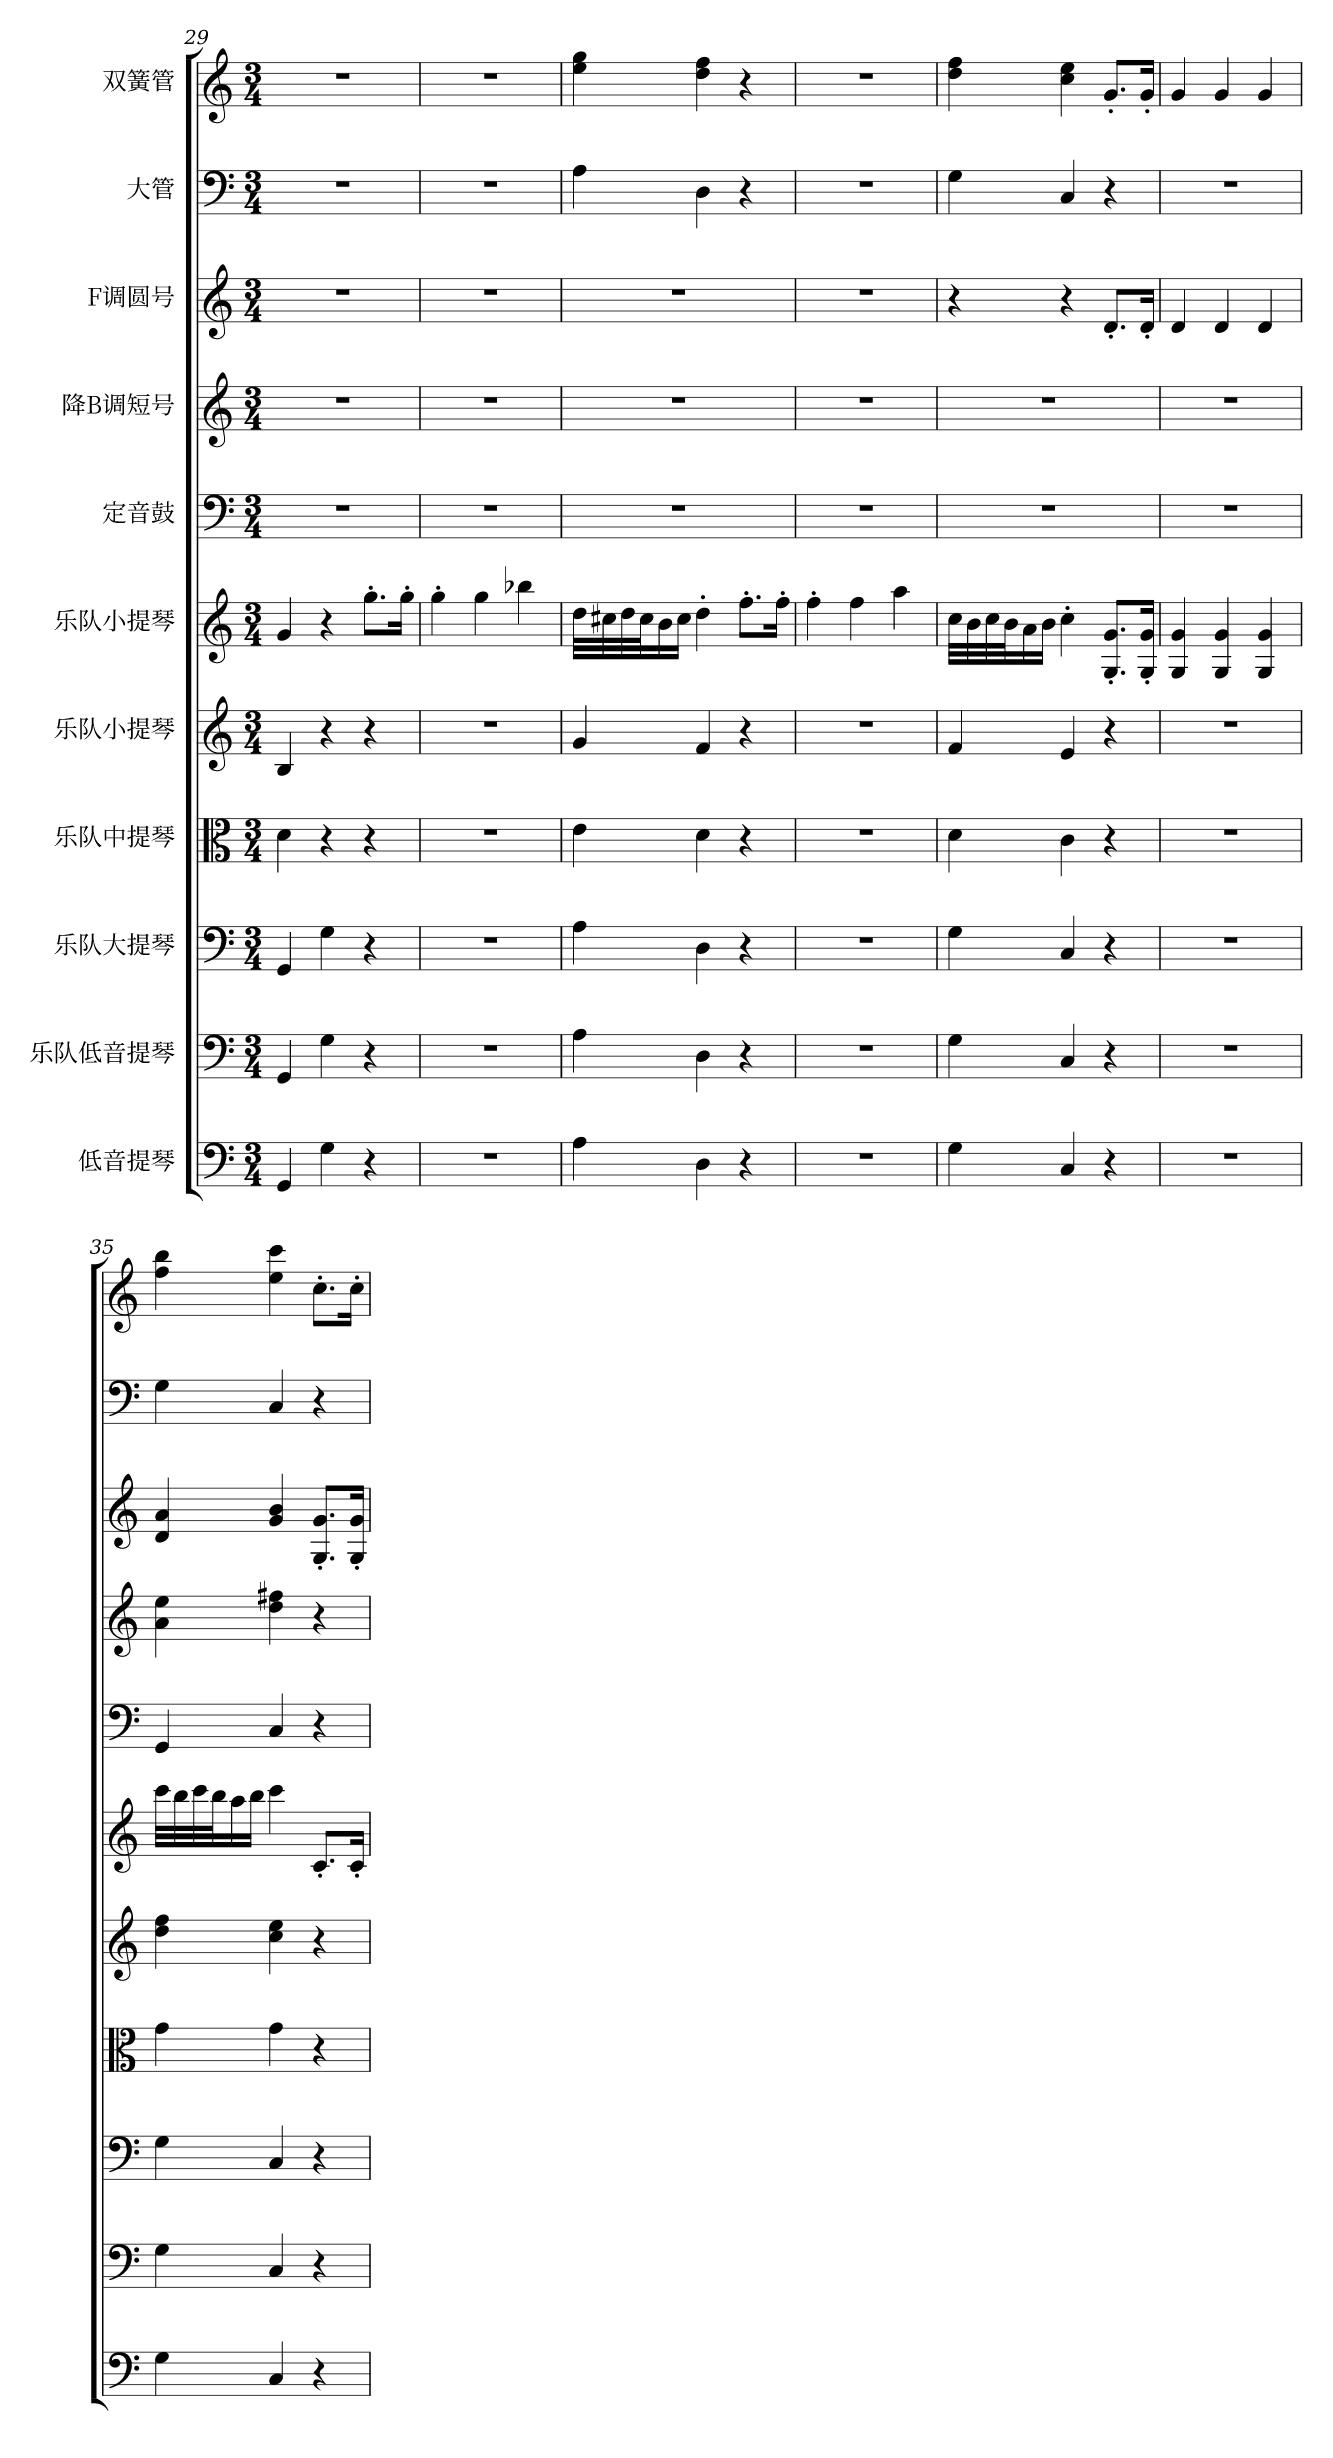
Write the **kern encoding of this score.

**kern	**kern	**kern	**kern	**kern	**kern	**kern	**kern	**kern	**kern	**kern
*part11	*part10	*part9	*part8	*part7	*part6	*part5	*part4	*part3	*part2	*part1
*staff11	*staff10	*staff9	*staff8	*staff7	*staff6	*staff5	*staff4	*staff3	*staff2	*staff1
*I"低音提琴	*I"乐队低音提琴	*I"乐队大提琴	*I"乐队中提琴	*I"乐队小提琴	*I"乐队小提琴	*I"定音鼓	*I"降B调短号	*I"F调圆号	*I"大管	*I"双簧管
*clefF4	*clefF4	*clefF4	*clefC3	*clefG2	*clefG2	*clefF4	*clefG2	*clefG2	*clefF4	*clefG2
*ITrd7c12	*ITrd7c12	*	*	*	*	*	*ITrd1c2	*ITrd4c7	*	*
*k[]	*k[]	*k[]	*k[]	*k[]	*k[]	*k[]	*k[b-e-]	*k[b-]	*k[]	*k[]
*M3/4	*M3/4	*M3/4	*M3/4	*M3/4	*M3/4	*M3/4	*M3/4	*M3/4	*M3/4	*M3/4
*MM128	*MM128	*MM128	*MM128	*MM128	*MM128	*MM128	*MM128	*MM128	*MM128	*MM128
=29	=29	=29	=29	=29	=29	=29	=29	=29	=29	=29
4GGG/	4GGG/	4GG/	4d\	4B/	4g/	2.r	2.r	2.r	2.r	2.r
4GG\	4GG\	4G\	4r	4r	4r	.	.	.	.	.
4r	4r	4r	4r	4r	8.gg'\L	.	.	.	.	.
.	.	.	.	.	16gg'\Jk	.	.	.	.	.
=30	=30	=30	=30	=30	=30	=30	=30	=30	=30	=30
*	*	*	*	*	*	*	*	*	*	*MM132
2.r	2.r	2.r	2.r	2.r	4gg'\	2.r	2.r	2.r	2.r	2.r
.	.	.	.	.	4gg\	.	.	.	.	.
.	.	.	.	.	4bb-X\	.	.	.	.	.
=31	=31	=31	=31	=31	=31	=31	=31	=31	=31	=31
4AA\	4AA\	4A\	4e\	4g/	32dd\LLL	2.r	2.r	2.r	4A\	4ee\ 4gg\
.	.	.	.	.	32cc#X\	.	.	.	.	.
.	.	.	.	.	32dd\	.	.	.	.	.
.	.	.	.	.	32cc#\J	.	.	.	.	.
.	.	.	.	.	16b\	.	.	.	.	.
.	.	.	.	.	16cc#\JJ	.	.	.	.	.
4DD\	4DD\	4D\	4d\	4f/	4dd'\	.	.	.	4D\	4dd\ 4ff\
4r	4r	4r	4r	4r	8.ff'\L	.	.	.	4r	4r
.	.	.	.	.	16ff'\Jk	.	.	.	.	.
=32	=32	=32	=32	=32	=32	=32	=32	=32	=32	=32
2.r	2.r	2.r	2.r	2.r	4ff'\	2.r	2.r	2.r	2.r	2.r
.	.	.	.	.	4ff\	.	.	.	.	.
.	.	.	.	.	4aa\	.	.	.	.	.
!!LO:PB:g=z
=33	=33	=33	=33	=33	=33	=33	=33	=33	=33	=33
4GG\	4GG\	4G\	4d\	4f/	32cc\LLL	2.r	2.r	4r	4G\	4dd\ 4ff\
.	.	.	.	.	32b\	.	.	.	.	.
.	.	.	.	.	32cc\	.	.	.	.	.
.	.	.	.	.	32b\J	.	.	.	.	.
.	.	.	.	.	16a\	.	.	.	.	.
.	.	.	.	.	16b\JJ	.	.	.	.	.
4CC/	4CC/	4C/	4c\	4e/	4cc'\	.	.	4r	4C/	4cc\ 4ee\
4r	4r	4r	4r	4r	8.G/' 8.g/'L	.	.	8.G'/L	4r	8.g'/L
.	.	.	.	.	16G/' 16g/'Jk	.	.	16G'/Jk	.	16g'/Jk
=34	=34	=34	=34	=34	=34	=34	=34	=34	=34	=34
2.r	2.r	2.r	2.r	2.r	4G/ 4g/	2.r	2.r	4G/	2.r	4g/
.	.	.	.	.	4G/ 4g/	.	.	4G/	.	4g/
.	.	.	.	.	4G/ 4g/	.	.	4G/	.	4g/
=35	=35	=35	=35	=35	=35	=35	=35	=35	=35	=35
4GG\	4GG\	4G\	4g\	4dd\ 4ff\	32ccc\LLL	4GG/	4g\ 4dd\	4G/ 4d/	4G\	4ff\ 4bb\
.	.	.	.	.	32bb\	.	.	.	.	.
.	.	.	.	.	32ccc\	.	.	.	.	.
.	.	.	.	.	32bb\J	.	.	.	.	.
.	.	.	.	.	16aa\	.	.	.	.	.
.	.	.	.	.	16bb\JJ	.	.	.	.	.
4CC/	4CC/	4C/	4g\	4cc\ 4ee\	4ccc\	4C/	4cc\ 4een\	4c/ 4e/	4C/	4ee\ 4ccc\
4r	4r	4r	4r	4r	8.c'/L	4r	4r	8.C/' 8.c/'L	4r	8.cc'\L
.	.	.	.	.	16c'/Jk	.	.	16C/' 16c/'Jk	.	16cc'\Jk
=	=	=	=	=	=	=	=	=	=	=
*-	*-	*-	*-	*-	*-	*-	*-	*-	*-	*-
